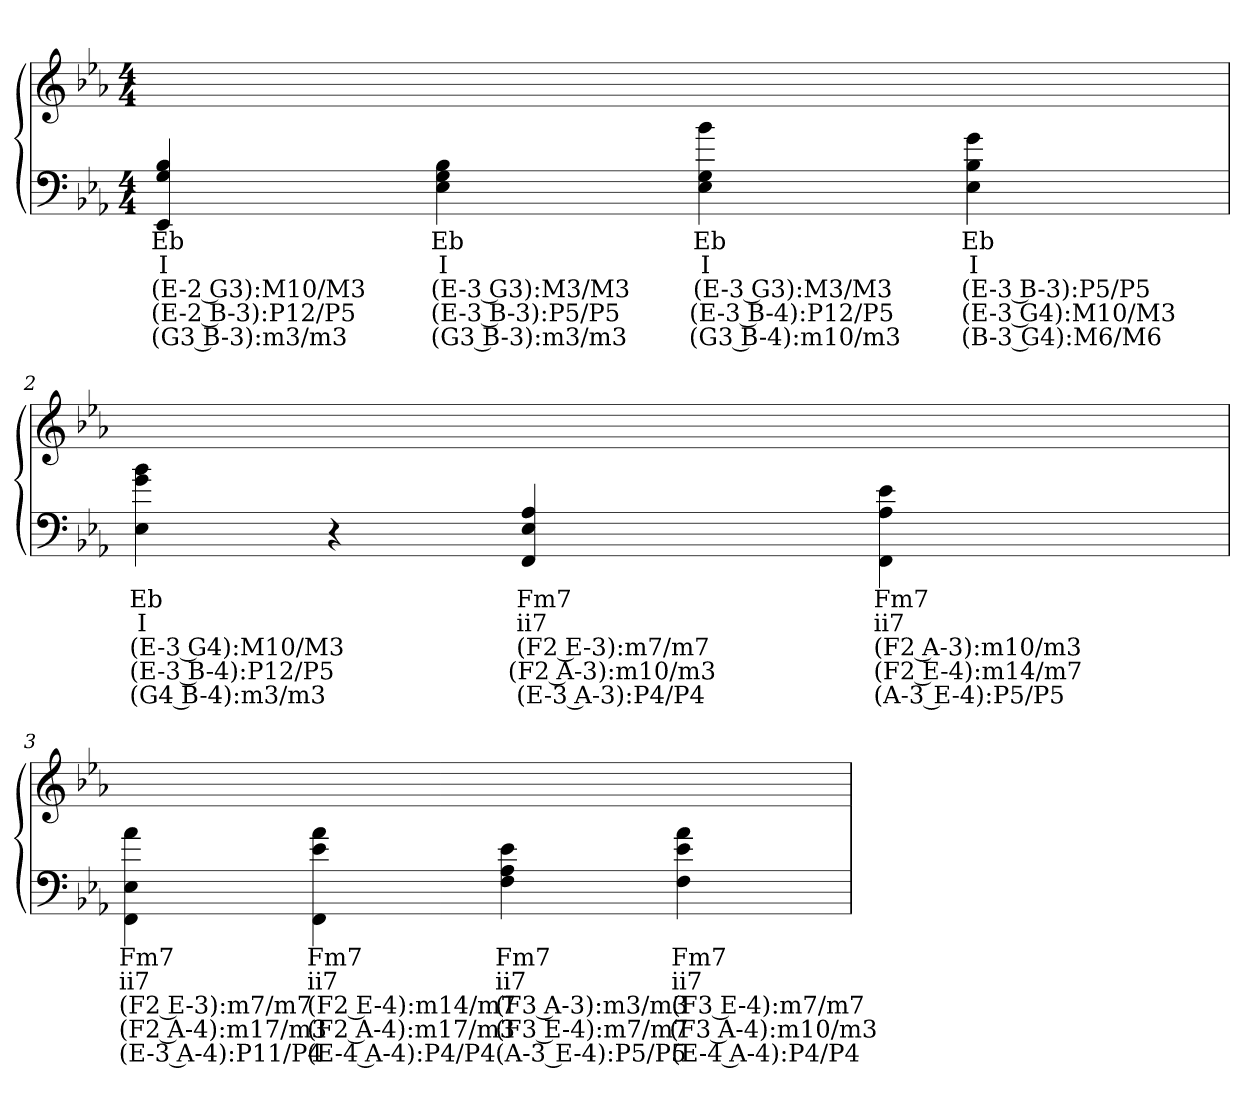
**kern	**text	**text	**text	**text	**text	**kern
*part2	*part2	*part2	*part2	*part2	*part2	*part1
*staff2	*staff2	*staff2	*staff2	*staff2	*staff2	*staff1
*clefF4	*	*	*	*	*	*clefG2
*k[b-e-a-]	*	*	*	*	*	*k[b-e-a-]
*E-:	*	*	*	*	*	*E-:
*M4/4	*	*	*	*	*	*M4/4
*MM60	*	*	*	*	*	*MM60
=1	=1	=1	=1	=1	=1	=1
4EE- 4G 4B-	Eb	I	(E-2 G3):M10/M3	(E-2 B-3):P12/P5	(G3 B-3):m3/m3	1ryy
4E- 4G 4B-	Eb	I	(E-3 G3):M3/M3	(E-3 B-3):P5/P5	(G3 B-3):m3/m3	.
4E- 4G 4b-	Eb	I	(E-3 G3):M3/M3	(E-3 B-4):P12/P5	(G3 B-4):m10/m3	.
4E- 4B- 4g	Eb	I	(E-3 B-3):P5/P5	(E-3 G4):M10/M3	(B-3 G4):M6/M6	.
=2	=2	=2	=2	=2	=2	=2
4E- 4g 4b-	Eb	I	(E-3 G4):M10/M3	(E-3 B-4):P12/P5	(G4 B-4):m3/m3	1ryy
4r	.	.	.	.	.	.
4FF 4E- 4A-	Fm7	ii7	(F2 E-3):m7/m7	(F2 A-3):m10/m3	(E-3 A-3):P4/P4	.
4FF 4A- 4e-	Fm7	ii7	(F2 A-3):m10/m3	(F2 E-4):m14/m7	(A-3 E-4):P5/P5	.
=3	=3	=3	=3	=3	=3	=3
4FF 4E- 4a-	Fm7	ii7	(F2 E-3):m7/m7	(F2 A-4):m17/m3	(E-3 A-4):P11/P4	1ryy
4FF 4e- 4a-	Fm7	ii7	(F2 E-4):m14/m7	(F2 A-4):m17/m3	(E-4 A-4):P4/P4	.
4F 4A- 4e-	Fm7	ii7	(F3 A-3):m3/m3	(F3 E-4):m7/m7	(A-3 E-4):P5/P5	.
4F 4e- 4a-	Fm7	ii7	(F3 E-4):m7/m7	(F3 A-4):m10/m3	(E-4 A-4):P4/P4	.
=	=	=	=	=	=	=
*-	*-	*-	*-	*-	*-	*-
